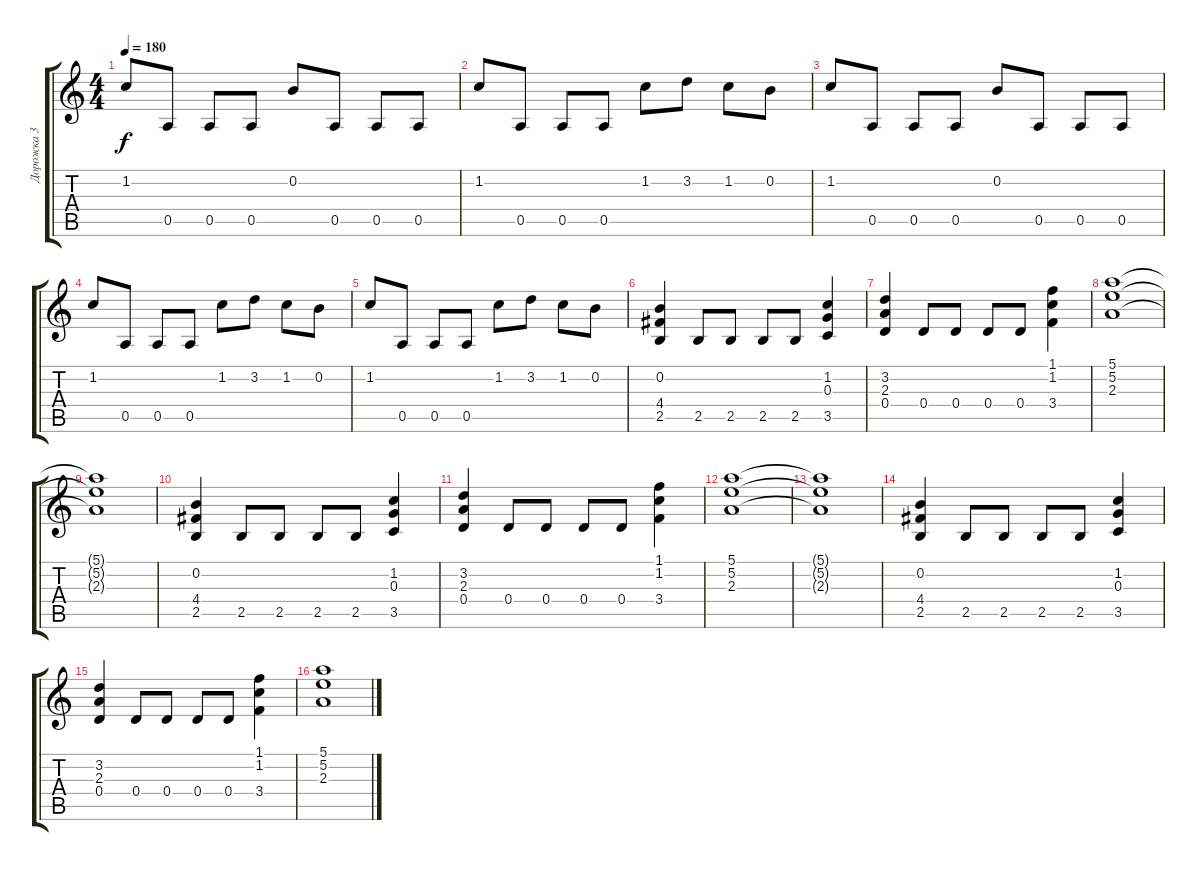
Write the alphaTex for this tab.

\track ("Дорожка 3" "Дорожка 3") {instrument distortionguitar}
\staff {score tabs}
\tuning (E4 B3 G3 D3 A2 E2) {hide}
\ts (4 4)
\tempo 180
\clef g2
\ks c
1.2.8{dy f} 0.5.8 0.5.8 0.5.8 0.2.8 0.5.8 0.5.8 0.5.8 |
1.2.8 0.5.8 0.5.8 0.5.8 1.2.8 3.2.8 1.2.8 0.2.8 |
1.2.8 0.5.8 0.5.8 0.5.8 0.2.8 0.5.8 0.5.8 0.5.8 |
1.2.8 0.5.8 0.5.8 0.5.8 1.2.8 3.2.8 1.2.8 0.2.8 |
1.2.8 0.5.8 0.5.8 0.5.8 1.2.8 3.2.8 1.2.8 0.2.8 |
(0.2 4.4 2.5).4 2.5.8 2.5.8 2.5.8 2.5.8 (1.2 0.3 3.5).4 |
(3.2 2.3 0.4).4 0.4.8 0.4.8 0.4.8 0.4.8 (1.1 1.2 3.4).4 |
(5.1 5.2 2.3).1 |
(5.1{t} 5.2{t} 2.3{t}).1 |
(0.2 4.4 2.5).4 2.5.8 2.5.8 2.5.8 2.5.8 (1.2 0.3 3.5).4 |
(3.2 2.3 0.4).4 0.4.8 0.4.8 0.4.8 0.4.8 (1.1 1.2 3.4).4 |
(5.1 5.2 2.3).1 |
(5.1{t} 5.2{t} 2.3{t}).1 |
(0.2 4.4 2.5).4 2.5.8 2.5.8 2.5.8 2.5.8 (1.2 0.3 3.5).4 |
(3.2 2.3 0.4).4 0.4.8 0.4.8 0.4.8 0.4.8 (1.1 1.2 3.4).4 |
(5.1 5.2 2.3).1
